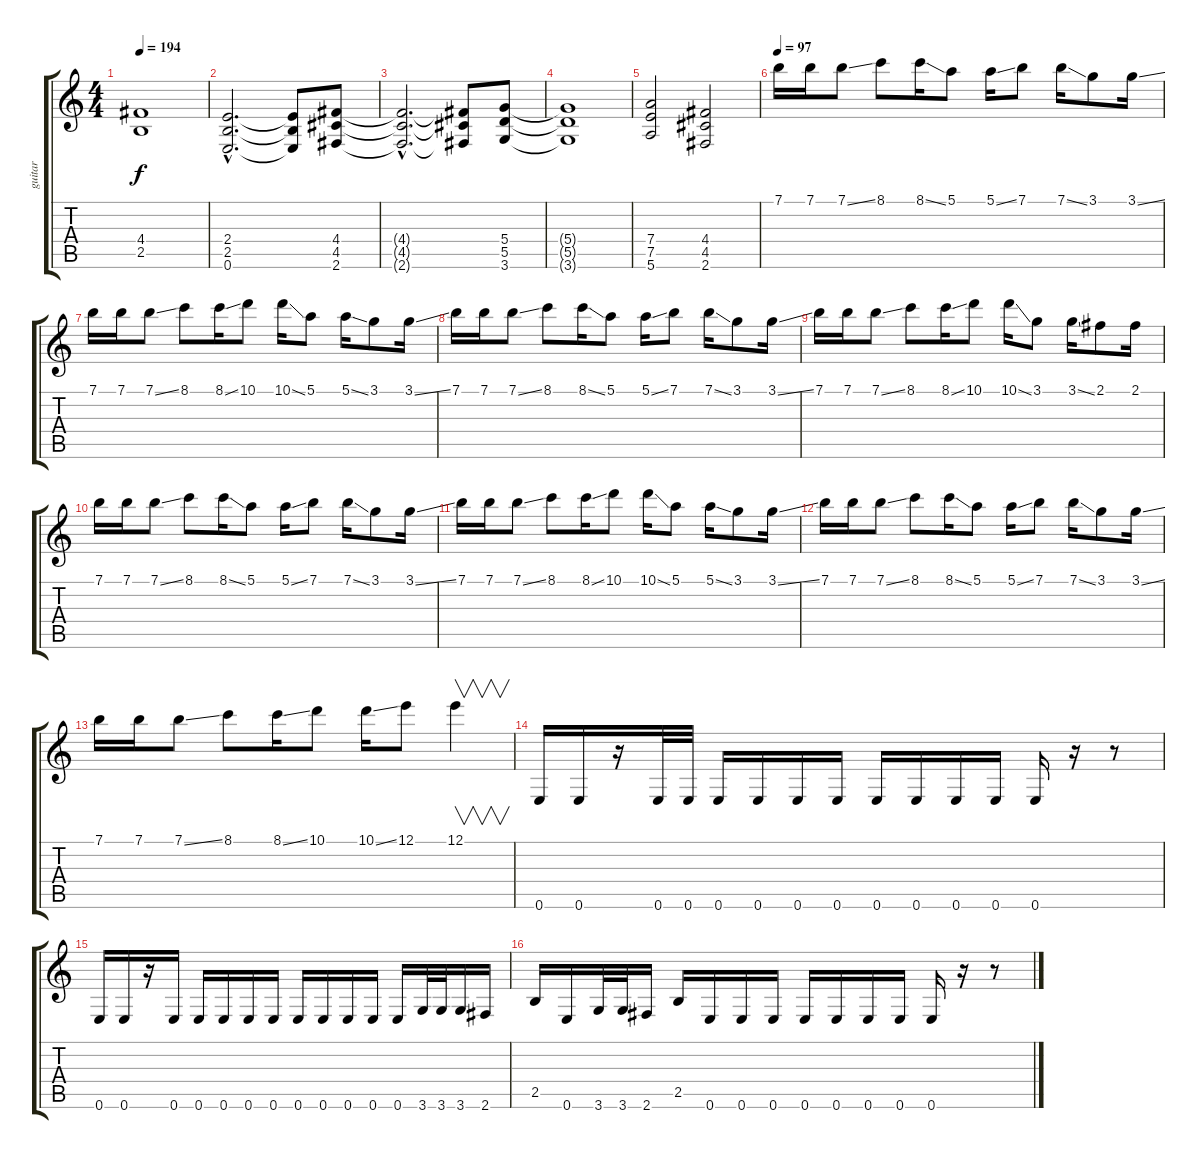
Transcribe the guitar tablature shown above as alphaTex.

\track ("guitar" "guitar") {instrument distortionguitar}
\staff {score tabs}
\tuning (E4 B3 G3 D3 A2 E2) {hide}
\ts (4 4)
\tempo 194
\clef g2
\ks c
(4.4 2.5).1{dy f} |
(2.4{hac} 2.5{hac} 0.6{hac}).2{d} (2.4{t} 2.5{t} 0.6{t}).8 (4.4 4.5 2.6).8 |
(4.4{hac t} 4.5{hac t} 2.6{hac t}).2{d} (4.4{t} 4.5{t} 2.6{t}).8 (5.4 5.5 3.6).8 |
(5.4{t} 5.5{t} 3.6{t}).1 |
(7.4 7.5 5.6).2 (4.4 4.5 2.6).2 |
\tempo 97
7.1.16{balance 8} 7.1.16 7.1{ss}.8 8.1.8 8.1{ss}.16 5.1.8 5.1{ss}.16 7.1.8 7.1{ss}.16 3.1.8 3.1{ss}.16 |
7.1.16 7.1.16 7.1{ss}.8 8.1.8 8.1{ss}.16 10.1.8 10.1{ss}.16 5.1.8 5.1{ss}.16 3.1.8 3.1{ss}.16 |
7.1.16 7.1.16 7.1{ss}.8 8.1.8 8.1{ss}.16 5.1.8 5.1{ss}.16 7.1.8 7.1{ss}.16 3.1.8 3.1{ss}.16 |
7.1.16 7.1.16 7.1{ss}.8 8.1.8 8.1{ss}.16 10.1.8 10.1{ss}.16 3.1.8 3.1{ss}.16 2.1.8 2.1.16 |
7.1.16 7.1.16 7.1{ss}.8 8.1.8 8.1{ss}.16 5.1.8 5.1{ss}.16 7.1.8 7.1{ss}.16 3.1.8 3.1{ss}.16 |
7.1.16 7.1.16 7.1{ss}.8 8.1.8 8.1{ss}.16 10.1.8 10.1{ss}.16 5.1.8 5.1{ss}.16 3.1.8 3.1{ss}.16 |
7.1.16 7.1.16 7.1{ss}.8 8.1.8 8.1{ss}.16 5.1.8 5.1{ss}.16 7.1.8 7.1{ss}.16 3.1.8 3.1{ss}.16 |
7.1.16 7.1.16 7.1{ss}.8 8.1.8 8.1{ss}.16 10.1.8 10.1{ss}.16 12.1.8 12.1.4{v} |
0.6.16 0.6.16 r.16 0.6.32 0.6.32 0.6.16 0.6.16 0.6.16 0.6.16 0.6.16 0.6.16 0.6.16 0.6.16 0.6.16 r.16 r.8 |
0.6.16 0.6.16 r.16 0.6.16 0.6.16 0.6.16 0.6.16 0.6.16 0.6.16 0.6.16 0.6.16 0.6.16 0.6.16 3.6.32 3.6.32 3.6.16 2.6.16 |
2.5.16 0.6.16 3.6.32 3.6.32 2.6.16 2.5.16 0.6.16 0.6.16 0.6.16 0.6.16 0.6.16 0.6.16 0.6.16 0.6.16 r.16 r.8
